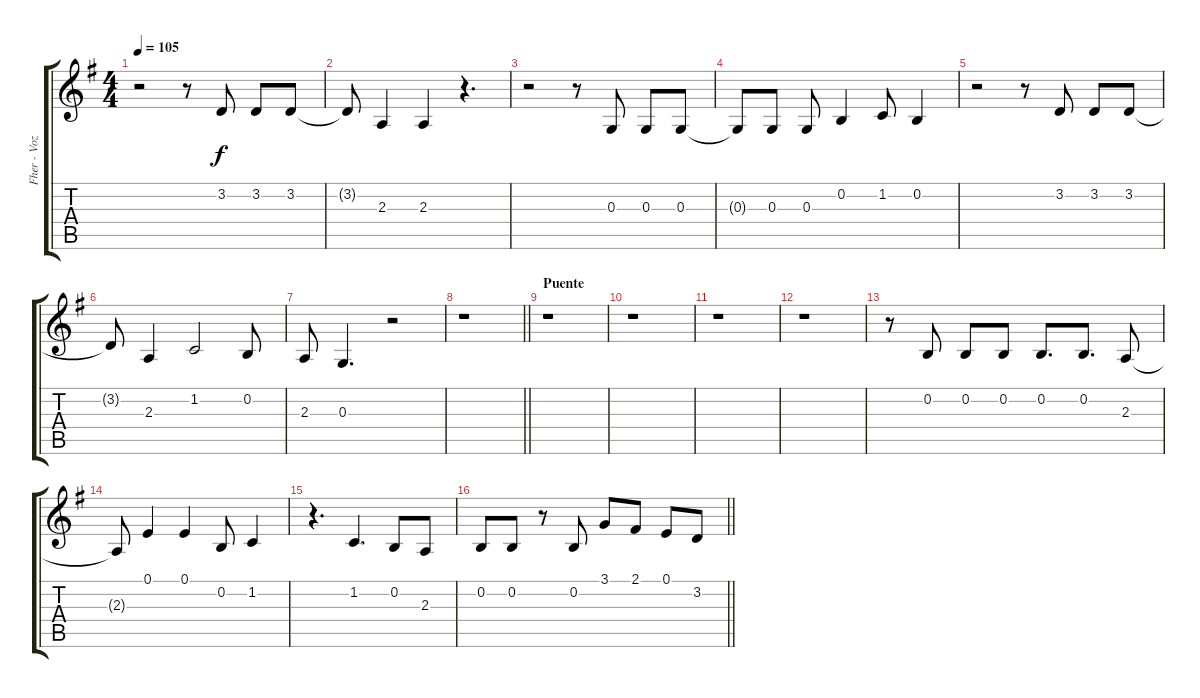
\track ("Fher - Voz" "Fher - Voz") {instrument violin}
\staff {score tabs}
\tuning (E4 B3 G3 D3 A2 E2) {hide}
\ts (4 4)
\tempo 105
\clef g2
\ks g
r.2{dy f} r.8 3.2.8 3.2.8 3.2.8 |
3.2{t}.8 2.3.4 2.3.4 r.4{d} |
r.2 r.8 0.3.8 0.3.8 0.3.8 |
0.3{t}.8 0.3.8 0.3.8 0.2.4 1.2.8 0.2.4 |
r.2 r.8 3.2.8 3.2.8 3.2.8 |
3.2{t}.8 2.3.4 1.2.2 0.2.8 |
2.3.8 0.3.4{d} r.2 |
\barLineRight lightlight
r.1 |
\section ("" "Puente")
r.1 |
r.1 |
r.1 |
r.1 |
r.8 0.2.8 0.2.8 0.2.8 0.2.8{d} 0.2.8{d} 2.3.8 |
2.3{t}.8 0.1.4 0.1.4 0.2.8 1.2.4 |
r.4{d} 1.2.4{d} 0.2.8 2.3.8 |
\barLineRight lightlight
0.2.8 0.2.8 r.8 0.2.8 3.1.8 2.1.8 0.1.8 3.2.8
